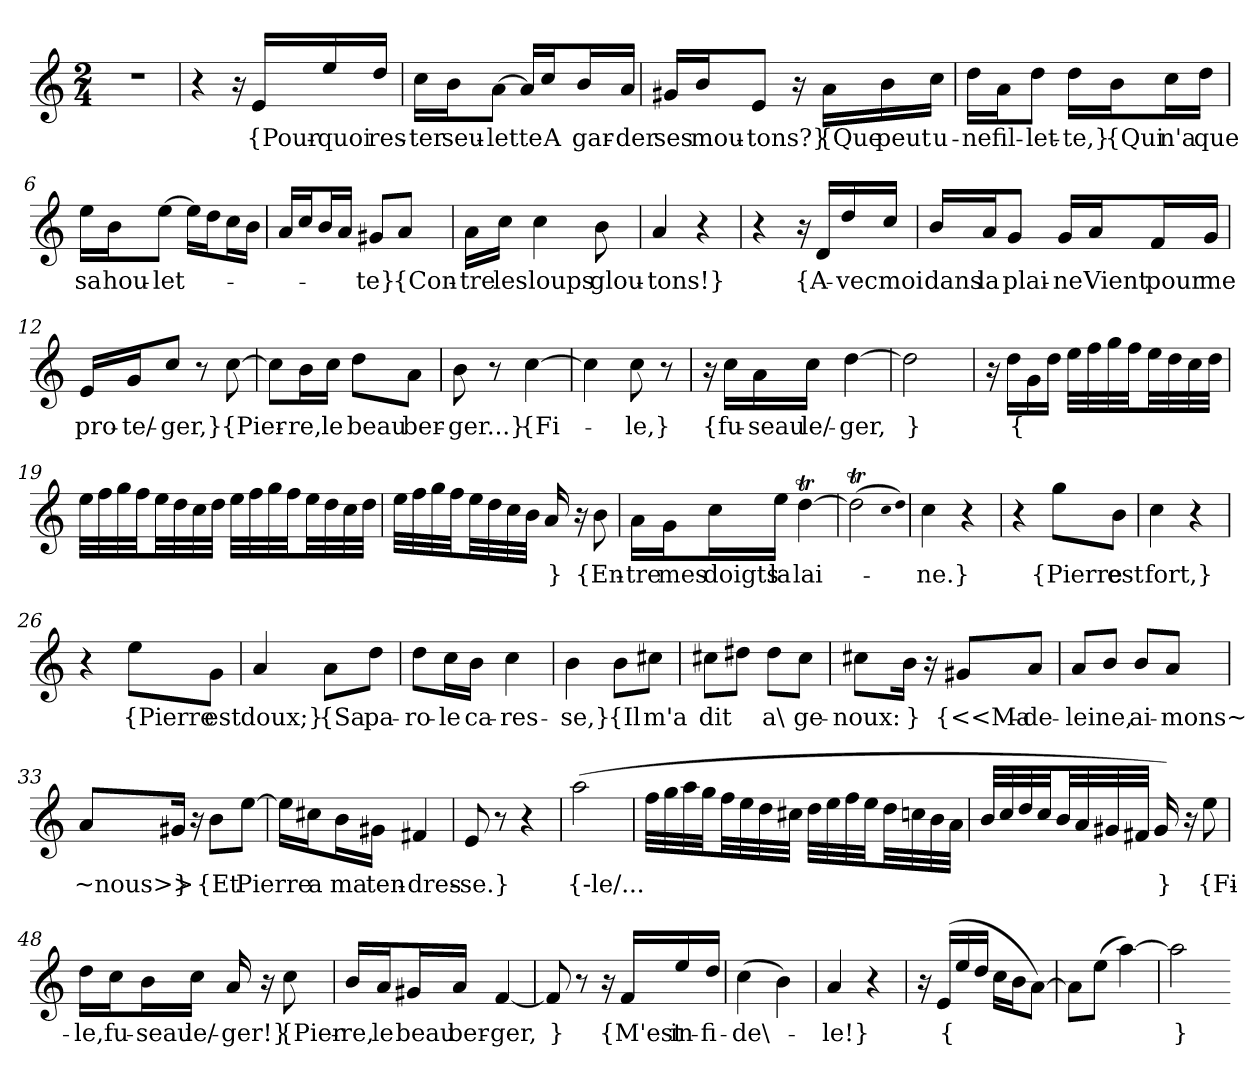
**kern	**text
*part1	*part1
*staff1	*staff1
*clefG2	*
*k[]	*
*M2/4	*
=1	=1
2r	.
=2	=2
4r	.
16r	.
16e/LL	{Pour-
16ee/	-quoi
16dd/JJ	res-
=3	=3
16cc\LL	-ter
16b\J	seu-
[8a\J	-lette
16a/LL]	.
16cc/J	A
16b/L	gar-
16a/JJ	-der
=4	=4
16g#X/LL	ses
16b/J	mou-
8e/J	-tons?}
16r	.
16a\LL	{Que
16b\	peut
16cc\JJ	u-
=5	=5
16dd\LL	-ne
16a\J	fil-
8dd\J	-let-
16dd\LL	-te,}
16b\J	{Qui
16cc\L	n'a
16dd\JJ	que
=6	=6
16ee\LL	sa
16b\J	hou-
[8ee\J	-let-
16ee\LL]	.
16dd\J	.
16cc\L	.
16b\JJ	.
=7	=7
16a/LL	.
16cc/J	.
16b/L	.
16a/JJ	.
8g#X/L	-te}
8a/J	{Con-
=8	=8
16a\LL	-tre
16cc\JJ	les
4cc	loups
8b	glou-
=9	=9
4a	-tons!}
4r	.
=10	=10
4r	.
16r	.
16d/LL	{A-
16dd/	-vec
16cc/JJ	moi
=11	=11
16b/LL	dans
16a/J	la
8g/J	plai-
16g/LL	-ne
16a/J	Vient
16f/L	pour
16g/JJ	me
=12	=12
16e/LL	pro-
16g/J	-te/-
8cc/J	-ger,}
8r	.
[8cc	{Pier-
=13	=13
8cc\L]	.
16b\L	-re,
16cc\JJ	le
8dd\L	beau
8a\J	ber-
=14	=14
8b	-ger...}
8r	.
[4cc	{Fi-
=15	=15
4cc]	.
8cc	-le,}
8r	.
=16	=16
16r	.
16cc\LL	{fu-
16a\	-seau
16cc\JJ	le/-
[4dd	-ger,
=17	=17
2dd]	}
=18	=18
16r	.
16dd\LL	{
16g\	.
16dd\JJ	.
32ee\LLL	.
32ff\	.
32gg\	.
32ff\JJ	.
32ee\LL	.
32dd\	.
32cc\	.
32dd\JJJ	.
=19	=19
32ee\LLL	.
32ff\	.
32gg\	.
32ff\JJ	.
32ee\LL	.
32dd\	.
32cc\	.
32dd\JJJ	.
32ee\LLL	.
32ff\	.
32gg\	.
32ff\JJ	.
32ee\LL	.
32dd\	.
32cc\	.
32dd\JJJ	.
=20	=20
32ee\LLL	.
32ff\	.
32gg\	.
32ff\JJ	.
32ee\LL	.
32dd\	.
32cc\	.
32b\JJJ	.
16a	}
16r	.
8b	{En-
=21	=21
16a\LL	-tre
16g\J	mes
16cc\L	doigts
16ee\JJ	la
[4ddT	lai-
=22	=22
(2ddT]	.
qcc	.
qdd)	.
=23	=23
4cc	-ne.}
4r	.
=24	=24
4r	.
8gg\L	{Pierre
8b\J	est
=25	=25
4cc	fort,}
4r	.
=26	=26
4r	.
8ee\L	{Pierre
8g\J	est
=27	=27
4a	doux;}
8a\L	{Sa
8dd\J	pa-
=28	=28
8dd\L	-ro-
16cc\L	-le
16b\JJ	ca-
4cc	-res-
=29	=29
4b	-se,}
8b\L	{Il
8cc#X\J	m'a
=30	=30
8cc#X\L	dit
8dd#X\J	.
8dd#\L	a\
8cc#\J	ge-
=31	=31
8cc#X\L	-noux:
16b\Jk	}
16r	.
8g#X/L	{<<Ma-
8a/J	-de-
=32	=32
8a/L	-leine,
8b/J	.
8b/L	ai-
8a/J	-mons~
=33	=33
8a/L	~nous>>
16g#X/Jk	}
16r	.
8b\L	{Et
[8ee\J	Pierre
=34	=34
16ee\LL]	.
16cc#X\J	a
16b\L	ma
16g#X\JJ	ten-
4f#X	-dres-
=35	=35
8e	-se.}
8r	.
4r	.
=45	=45
(2aa	{-le/...
=46	=46
32ff\LLL	.
32gg\	.
32aa\	.
32gg\JJ	.
32ff\LL	.
32ee\	.
32dd\	.
32cc#X\JJJ	.
32dd\LLL	.
32ee\	.
32ff\	.
32ee\JJ	.
32dd\LL	.
32ccn\	.
32b\	.
32a\JJJ	.
=47	=47
32b/LLL	.
32cc/	.
32dd/	.
32cc/JJ	.
32b/LL	.
32a/	.
32g#X/	.
32f#X/JJJ	.
16g#)	}
16r	.
8ee	{Fi-
=48	=48
16dd\LL	-le,
16cc\J	fu-
16b\L	-seau
16cc\JJ	le/-
16a	-ger!}
16r	.
8cc	{Pier-
=49	=49
16b/LL	-re,
16a/J	le
16g#X/L	beau
16a/JJ	ber-
[4f	-ger,
=50	=50
8f]	}
8r	.
16r	.
16f/LL	{M'est
16ee/	in-
16dd/JJ	-fi-
=51	=51
(4cc	-de\-
4b)	.
=52	=52
4a	-le!}
4r	.
=53	=53
16r	.
(16e/LL	{
16ee/	.
16dd/JJ	.
16cc\LL	.
16b\J	.
[8a\J)	.
=54	=54
8a\L]	.
(8ee\J	.
[4aa)	.
=55	=55
2aa]	}
=-	=-
*-	*-
